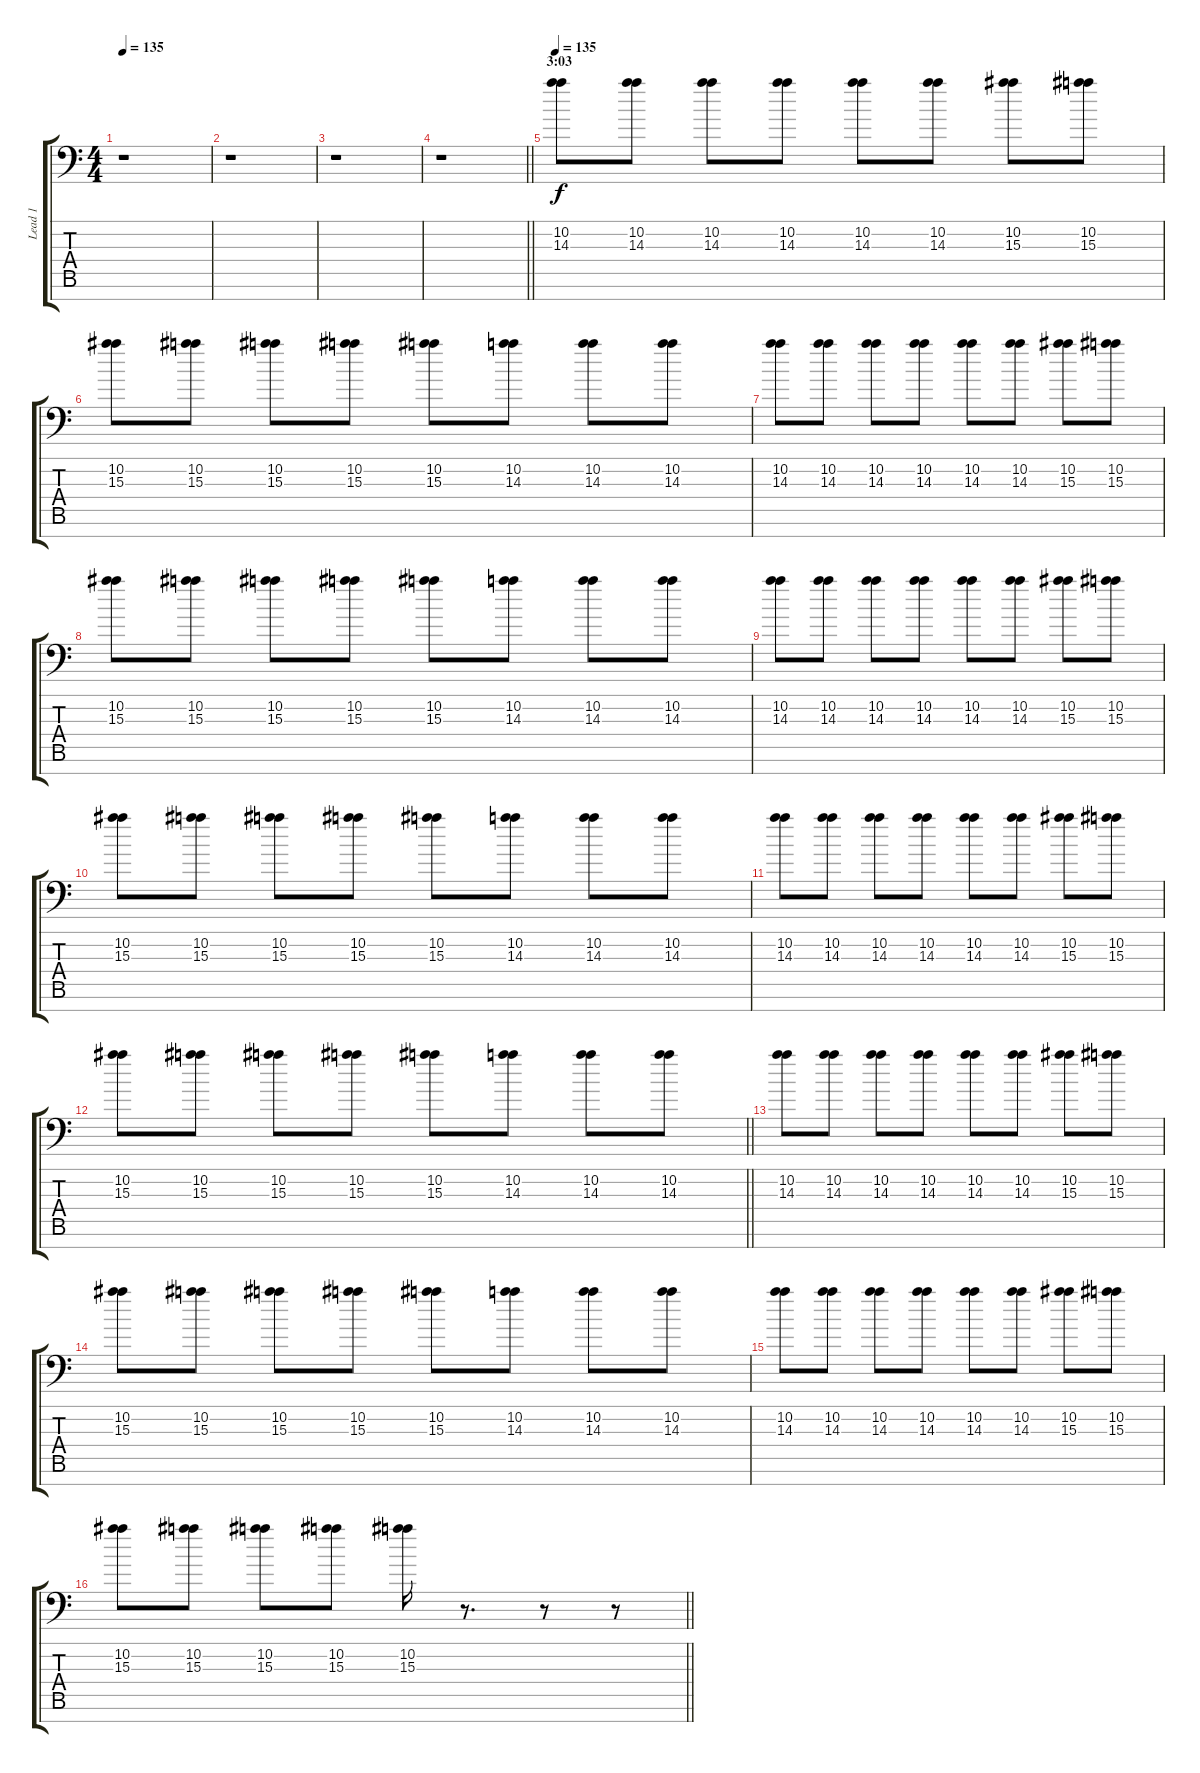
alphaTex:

\track ("Lead 1" "Lead 1") {instrument distortionguitar}
\staff {score tabs}
\tuning (E4 B3 G3 D3 A2 E2 A1) {hide}
\ts (4 4)
\tempo 135
\clef f4
\ks c
r.1{dy f} |
r.1 |
r.1 |
\barLineRight lightlight
r.1 |
\section ("" "3:03")
\tempo 135
(10.2 14.3).8{volume 5} (10.2 14.3).8 (10.2 14.3).8 (10.2 14.3).8 (10.2 14.3).8 (10.2 14.3).8 (10.2 15.3).8 (10.2 15.3).8 |
(10.2 15.3).8 (10.2 15.3).8 (10.2 15.3).8 (10.2 15.3).8 (10.2 15.3).8 (10.2 14.3).8 (10.2 14.3).8 (10.2 14.3).8 |
(10.2 14.3).8 (10.2 14.3).8 (10.2 14.3).8 (10.2 14.3).8 (10.2 14.3).8 (10.2 14.3).8 (10.2 15.3).8 (10.2 15.3).8 |
(10.2 15.3).8 (10.2 15.3).8 (10.2 15.3).8 (10.2 15.3).8 (10.2 15.3).8 (10.2 14.3).8 (10.2 14.3).8 (10.2 14.3).8 |
(10.2 14.3).8 (10.2 14.3).8 (10.2 14.3).8 (10.2 14.3).8 (10.2 14.3).8 (10.2 14.3).8 (10.2 15.3).8 (10.2 15.3).8 |
(10.2 15.3).8 (10.2 15.3).8 (10.2 15.3).8 (10.2 15.3).8 (10.2 15.3).8 (10.2 14.3).8 (10.2 14.3).8 (10.2 14.3).8 |
(10.2 14.3).8 (10.2 14.3).8 (10.2 14.3).8 (10.2 14.3).8 (10.2 14.3).8 (10.2 14.3).8 (10.2 15.3).8 (10.2 15.3).8 |
\barLineRight lightlight
(10.2 15.3).8 (10.2 15.3).8 (10.2 15.3).8 (10.2 15.3).8 (10.2 15.3).8 (10.2 14.3).8 (10.2 14.3).8 (10.2 14.3).8 |
(10.2 14.3).8 (10.2 14.3).8 (10.2 14.3).8 (10.2 14.3).8 (10.2 14.3).8 (10.2 14.3).8 (10.2 15.3).8 (10.2 15.3).8 |
(10.2 15.3).8 (10.2 15.3).8 (10.2 15.3).8 (10.2 15.3).8 (10.2 15.3).8 (10.2 14.3).8 (10.2 14.3).8 (10.2 14.3).8 |
(10.2 14.3).8 (10.2 14.3).8 (10.2 14.3).8 (10.2 14.3).8 (10.2 14.3).8 (10.2 14.3).8 (10.2 15.3).8 (10.2 15.3).8 |
\barLineRight lightlight
(10.2 15.3).8 (10.2 15.3).8 (10.2 15.3).8 (10.2 15.3).8 (10.2 15.3).16 r.8{d} r.8 r.8
